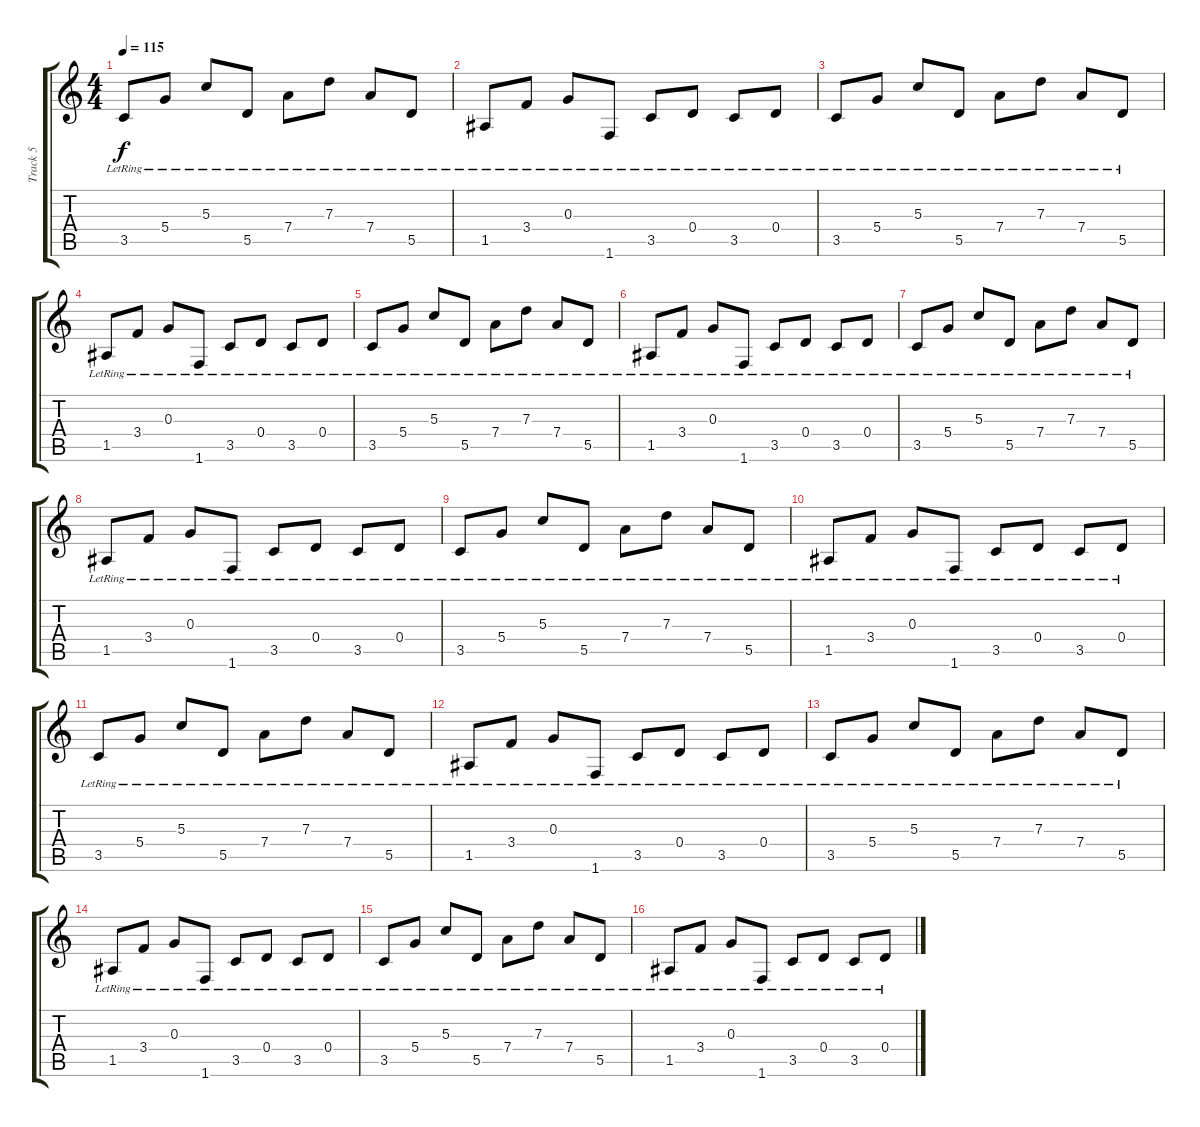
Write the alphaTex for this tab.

\track ("Track 5" "Track 5") {instrument distortionguitar}
\staff {score tabs}
\tuning (E4 B3 G3 D3 A2 E2) {hide}
\ts (4 4)
\tempo 115
\clef g2
\ks c
3.5{lr}.8{dy f} 5.4{lr}.8 5.3{lr}.8 5.5{lr}.8 7.4{lr}.8 7.3{lr}.8 7.4{lr}.8 5.5{lr}.8 |
1.5{lr}.8{balance 14 instrument acousticguitarsteel} 3.4{lr}.8 0.3{lr}.8 1.6{lr}.8 3.5{lr}.8 0.4{lr}.8 3.5{lr}.8 0.4{lr}.8 |
3.5{lr}.8 5.4{lr}.8 5.3{lr}.8 5.5{lr}.8 7.4{lr}.8 7.3{lr}.8 7.4{lr}.8 5.5{lr}.8 |
1.5{lr}.8 3.4{lr}.8 0.3{lr}.8 1.6{lr}.8 3.5{lr}.8 0.4{lr}.8 3.5{lr}.8 0.4{lr}.8 |
3.5{lr}.8 5.4{lr}.8 5.3{lr}.8 5.5{lr}.8 7.4{lr}.8 7.3{lr}.8 7.4{lr}.8 5.5{lr}.8 |
1.5{lr}.8 3.4{lr}.8 0.3{lr}.8 1.6{lr}.8 3.5{lr}.8 0.4{lr}.8 3.5{lr}.8 0.4{lr}.8 |
3.5{lr}.8 5.4{lr}.8 5.3{lr}.8 5.5{lr}.8 7.4{lr}.8 7.3{lr}.8 7.4{lr}.8 5.5{lr}.8 |
1.5{lr}.8 3.4{lr}.8 0.3{lr}.8 1.6{lr}.8 3.5{lr}.8 0.4{lr}.8 3.5{lr}.8 0.4{lr}.8 |
3.5{lr}.8 5.4{lr}.8 5.3{lr}.8 5.5{lr}.8 7.4{lr}.8 7.3{lr}.8 7.4{lr}.8 5.5{lr}.8 |
1.5{lr}.8{balance 14 instrument acousticguitarsteel} 3.4{lr}.8 0.3{lr}.8 1.6{lr}.8 3.5{lr}.8 0.4{lr}.8 3.5{lr}.8 0.4{lr}.8 |
3.5{lr}.8 5.4{lr}.8 5.3{lr}.8 5.5{lr}.8 7.4{lr}.8 7.3{lr}.8 7.4{lr}.8 5.5{lr}.8 |
1.5{lr}.8 3.4{lr}.8 0.3{lr}.8 1.6{lr}.8 3.5{lr}.8 0.4{lr}.8 3.5{lr}.8 0.4{lr}.8 |
3.5{lr}.8 5.4{lr}.8 5.3{lr}.8 5.5{lr}.8 7.4{lr}.8 7.3{lr}.8 7.4{lr}.8 5.5{lr}.8 |
1.5{lr}.8 3.4{lr}.8 0.3{lr}.8 1.6{lr}.8 3.5{lr}.8 0.4{lr}.8 3.5{lr}.8 0.4{lr}.8 |
3.5{lr}.8 5.4{lr}.8 5.3{lr}.8 5.5{lr}.8 7.4{lr}.8 7.3{lr}.8 7.4{lr}.8 5.5{lr}.8 |
1.5{lr}.8 3.4{lr}.8 0.3{lr}.8 1.6{lr}.8 3.5{lr}.8 0.4{lr}.8 3.5{lr}.8 0.4{lr}.8
